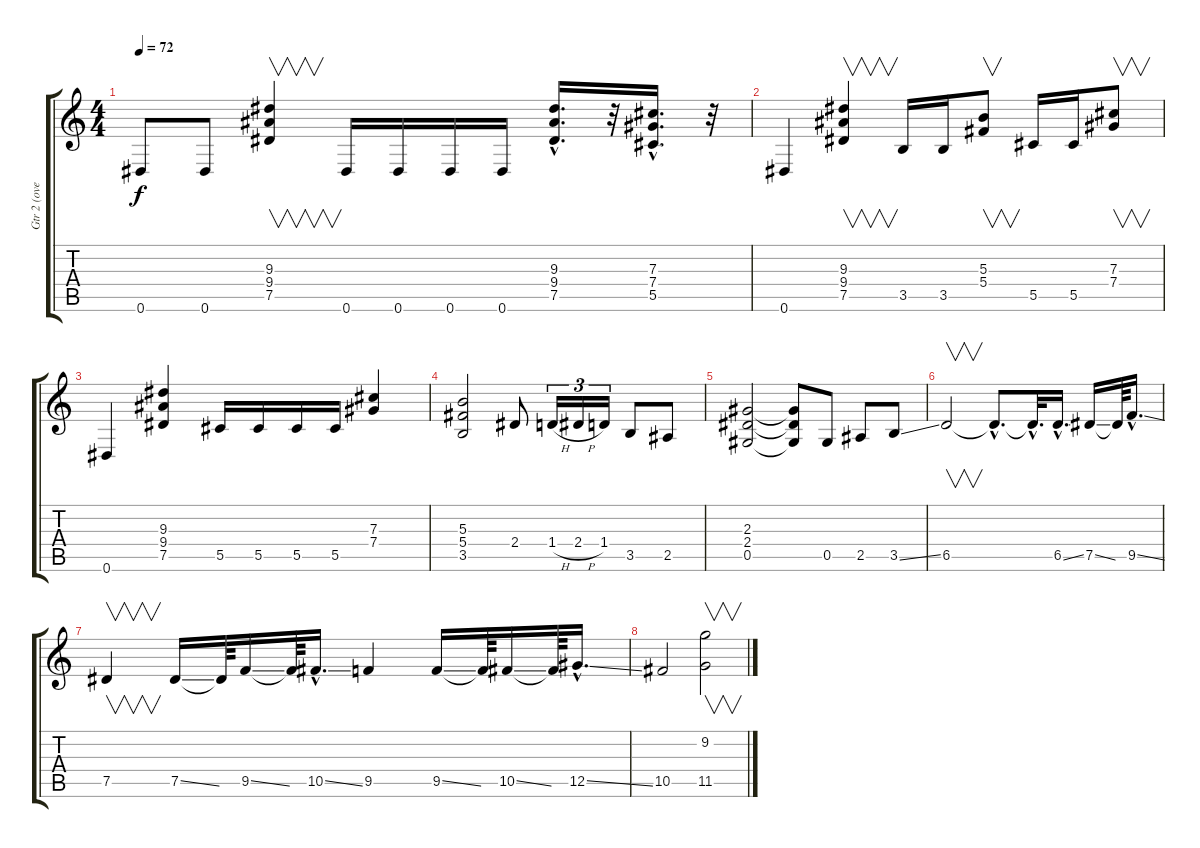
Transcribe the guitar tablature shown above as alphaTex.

\track ("Gtr 2 (overdrive)" "Gtr 2 (ove") {instrument overdrivenguitar}
\staff {score tabs}
\tuning (Eb4 Bb3 Gb3 Db3 Ab2 Eb2) {hide}
\ts (4 4)
\tempo 72
\clef g2
\ks c
0.6.8{dy f} 0.6.8 (9.3 9.4 7.5).4{v} 0.6.16 0.6.16 0.6.16 0.6.16 (9.3{hac} 9.4{hac} 7.5{hac}).16{d} r.32 (7.3{hac} 7.4{hac} 5.5{hac}).16{d} r.32 |
0.6.4 (9.3 9.4 7.5).4{v} 3.5.16 3.5.16 (5.3 5.4).8{v} 5.5.16 5.5.16 (7.3 7.4).8{v} |
0.6.4 (9.3 9.4 7.5).4 5.5.16 5.5.16 5.5.16 5.5.16 (7.3 7.4).4 |
(5.3 5.4 3.5).2 2.4.8 1.4{h}.16{tu (3 2)} 2.4{h}.16{tu (3 2)} 1.4.16{tu (3 2)} 3.5.8 2.5.8 |
(2.3 2.4 0.5).2 (2.3{t} 2.4{t} 0.5{t}).8 0.5.8 2.5.8 3.5{ss}.8 |
6.5.2{v} 6.5{hac t}.8{d} 6.5{hac t}.32{d} 6.5{ss hac}.16{d} 7.5{ss}.16 7.5{t}.64 9.5{ss hac}.16{d} |
7.5.4{v} 7.5{ss}.16 7.5{t}.64 9.5{ss}.16 9.5{t}.64 10.5{ss hac}.16{d} 9.5.4 9.5{ss}.16 9.5{t}.64 10.5{ss}.16 10.5{t}.64 12.5{ss hac}.16{d} |
10.5.2 (9.2 11.5).2{v}
